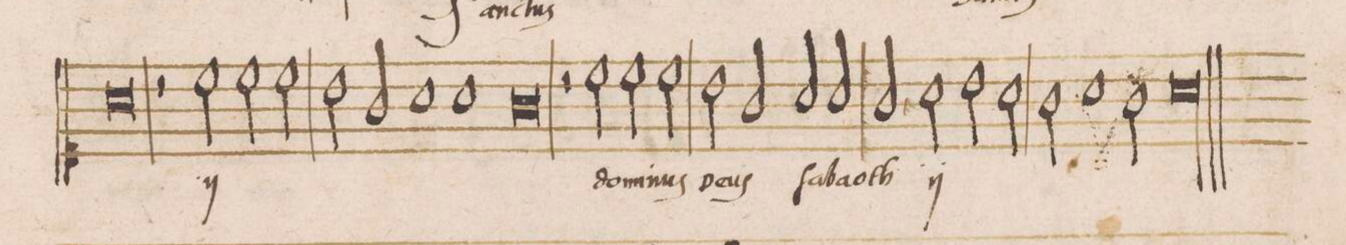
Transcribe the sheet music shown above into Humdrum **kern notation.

**kern	**text
*I"DISCANTVS	*
*clefC1	*
*k[]	*
*met(C|)	*
*M2/1	*
0a	.
=10-	=10-
2r	.
*	*ij
2cc\	San-
=11-	=11-
2cc\	.
2cc\	.
2b\	.
2g/	.
=12-	=12-
1a	.
1a	.
=13-	=13-
0g	-ctus
*	*Xij
=14-	=14-
2r	.
2cc\	do-
2cc\	-mi-
2cc\	-nus
=15-	=15-
2b\	De-
2g/	-us
2a/	Sa-
2a/	-ba-
=16-	=16-
2g/	-oth
*	*ij
2a\	De-
2b\	.
2a\	-us
=17-	=17-
2g\	Sab-
1a	.
2g\	-ba-
=18-	=18-
0a	-oth
*	*Xij
=19||-	=19||-
*-	*-
